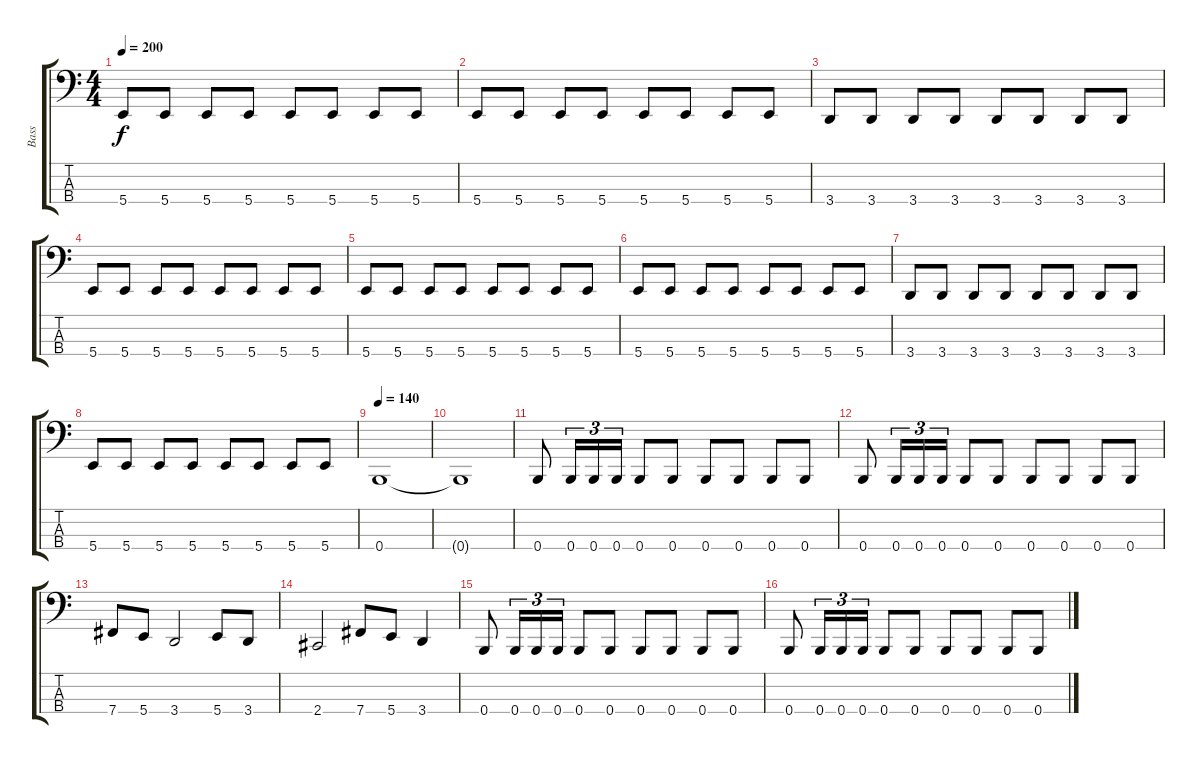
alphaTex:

\track ("Bass" "Bass") {instrument electricbasspick}
\staff {score tabs}
\tuning (E2 B1 Gb1 B0) {hide}
\ts (4 4)
\tempo 200
\clef f4
\ks c
5.4.8{dy f} 5.4.8 5.4.8 5.4.8 5.4.8 5.4.8 5.4.8 5.4.8 |
5.4.8 5.4.8 5.4.8 5.4.8 5.4.8 5.4.8 5.4.8 5.4.8 |
3.4.8 3.4.8 3.4.8 3.4.8 3.4.8 3.4.8 3.4.8 3.4.8 |
5.4.8 5.4.8 5.4.8 5.4.8 5.4.8 5.4.8 5.4.8 5.4.8 |
5.4.8 5.4.8 5.4.8 5.4.8 5.4.8 5.4.8 5.4.8 5.4.8 |
5.4.8 5.4.8 5.4.8 5.4.8 5.4.8 5.4.8 5.4.8 5.4.8 |
3.4.8 3.4.8 3.4.8 3.4.8 3.4.8 3.4.8 3.4.8 3.4.8 |
5.4.8 5.4.8 5.4.8 5.4.8 5.4.8 5.4.8 5.4.8 5.4.8 |
\tempo 140
0.4.1 |
0.4{t}.1 |
0.4.8 0.4.16{tu (3 2)} 0.4.16{tu (3 2)} 0.4.16{tu (3 2)} 0.4.8 0.4.8 0.4.8 0.4.8 0.4.8 0.4.8 |
0.4.8 0.4.16{tu (3 2)} 0.4.16{tu (3 2)} 0.4.16{tu (3 2)} 0.4.8 0.4.8 0.4.8 0.4.8 0.4.8 0.4.8 |
7.4.8 5.4.8 3.4.2 5.4.8 3.4.8 |
2.4.2 7.4.8 5.4.8 3.4.4 |
0.4.8 0.4.16{tu (3 2)} 0.4.16{tu (3 2)} 0.4.16{tu (3 2)} 0.4.8 0.4.8 0.4.8 0.4.8 0.4.8 0.4.8 |
0.4.8 0.4.16{tu (3 2)} 0.4.16{tu (3 2)} 0.4.16{tu (3 2)} 0.4.8 0.4.8 0.4.8 0.4.8 0.4.8 0.4.8
